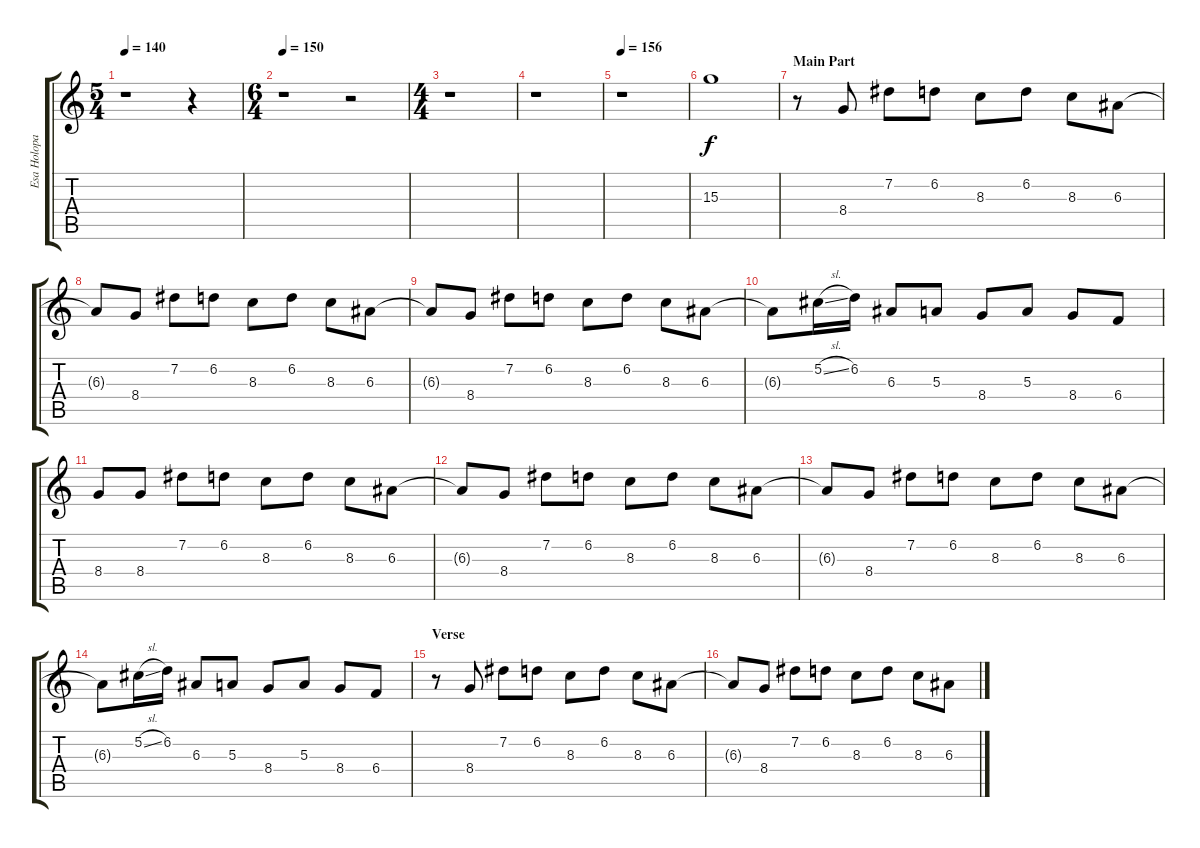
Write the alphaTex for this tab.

\track ("Esa Holopainen" "Esa Holopa") {instrument distortionguitar}
\staff {score tabs}
\tuning (Db4 Ab3 E3 B2 Gb2 Db2) {hide}
\ts (5 4)
\tempo 140
\clef g2
\ks c
r.1{dy f} r.4 |
\ts (6 4)
\tempo 150
r.1 r.2 |
\ts (4 4)
r.1 |
r.1 |
\tempo 156
r.1 |
15.3.1 |
\section ("" "Main Part")
r.8 8.4.8 7.2.8 6.2.8 8.3.8 6.2.8 8.3.8 6.3.8 |
6.3{t}.8 8.4.8 7.2.8 6.2.8 8.3.8 6.2.8 8.3.8 6.3.8 |
6.3{t}.8 8.4.8 7.2.8 6.2.8 8.3.8 6.2.8 8.3.8 6.3.8 |
6.3{t}.8 5.2{sl}.16 6.2.16 6.3.8 5.3.8 8.4.8 5.3.8 8.4.8 6.4.8 |
8.4.8 8.4.8 7.2.8 6.2.8 8.3.8 6.2.8 8.3.8 6.3.8 |
6.3{t}.8 8.4.8 7.2.8 6.2.8 8.3.8 6.2.8 8.3.8 6.3.8 |
6.3{t}.8 8.4.8 7.2.8 6.2.8 8.3.8 6.2.8 8.3.8 6.3.8 |
6.3{t}.8 5.2{sl}.16 6.2.16 6.3.8 5.3.8 8.4.8 5.3.8 8.4.8 6.4.8 |
\section ("" "Verse")
r.8 8.4.8 7.2.8 6.2.8 8.3.8 6.2.8 8.3.8 6.3.8 |
6.3{t}.8 8.4.8 7.2.8 6.2.8 8.3.8 6.2.8 8.3.8 6.3.8
